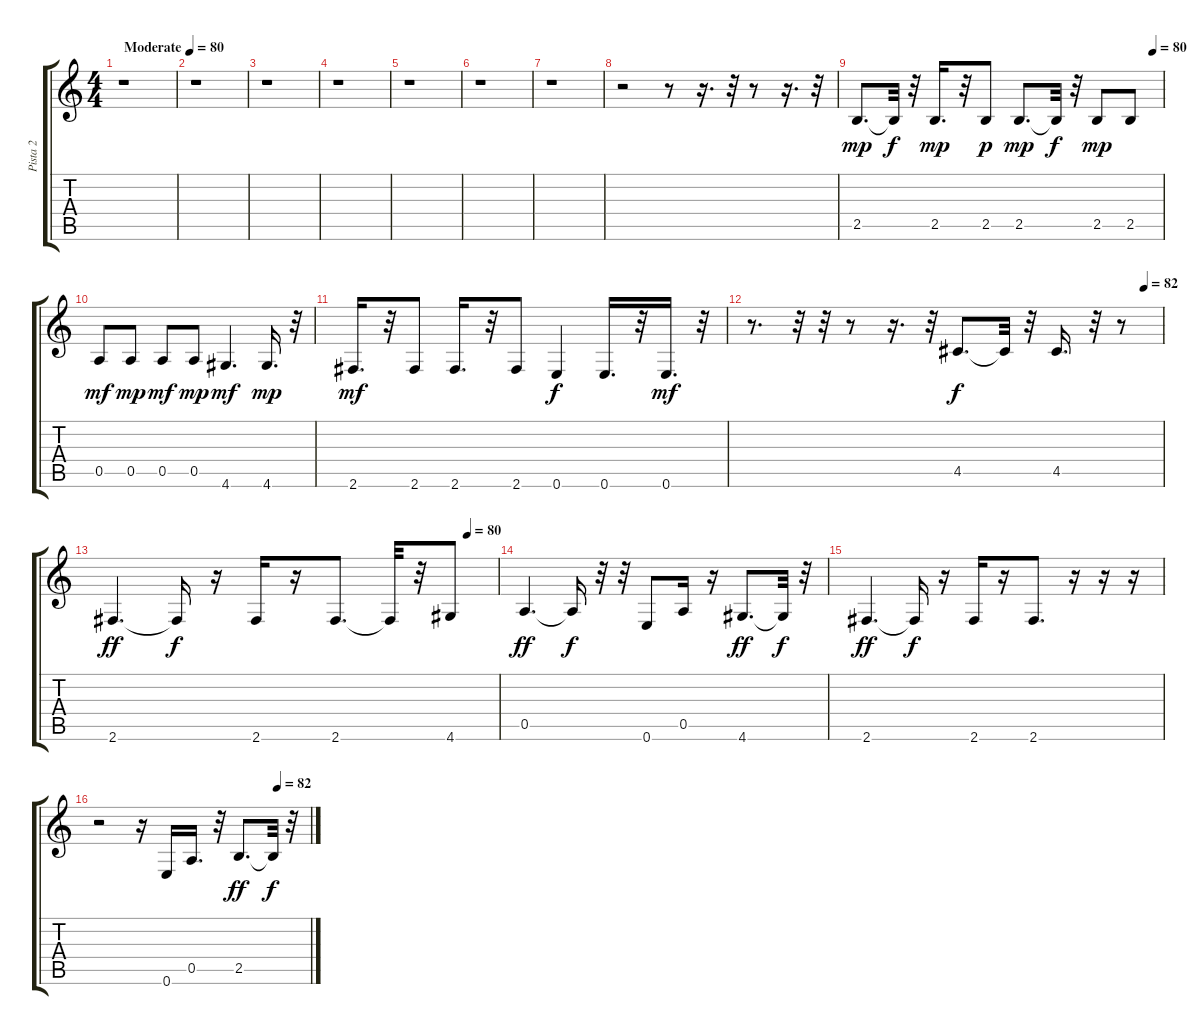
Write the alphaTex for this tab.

\track ("Pista 2" "Pista 2") {instrument electricbassfinger}
\staff {score tabs}
\tuning (E4 B3 G3 D3 A2 E2) {hide}
\ts (4 4)
\tempo (80 "Moderate")
\clef g2
\ks c
r.1{dy mp instrument electricbassfinger} |
r.1 |
r.1 |
r.1 |
r.1 |
r.1 |
r.1 |
r.2 r.8 r.16{d} r.32 r.8 r.16{d} r.32 |
\tempo (80 0.96875)
2.5.8{d} 2.5{t}.32{dy f} r.32 2.5.16{d dy mp} r.32 2.5.8{dy p} 2.5.8{d dy mp} 2.5{t}.32{dy f} r.32 2.5.8{dy mp} 2.5.8 |
0.5.8{dy mf} 0.5.8{dy mp} 0.5.8{dy mf} 0.5.8{dy mp} 4.6.4{d dy mf} 4.6.16{d dy mp} r.32 |
2.6.16{d dy mf} r.32 2.6.8 2.6.16{d} r.32 2.6.8 0.6.4{dy f} 0.6.16{d} r.32 0.6.16{d dy mf} r.32 |
\tempo (82 0.95625)
r.8{d} r.32 r.32 r.8 r.16{d} r.32 4.5.8{d dy f} 4.5{t}.32 r.32 4.5.16{d} r.32 r.8 |
\tempo (80 0.921875)
2.6.4{d dy ff} 2.6{t}.16{dy f} r.16 2.6.16 r.16 2.6.8{d} 2.6{t}.32 r.32 4.6.8 |
0.5.4{d dy ff} 0.5{t}.16{dy f} r.32 r.32 0.6.8 0.5.16 r.16 4.6.8{d dy ff} 4.6{t}.32{dy f} r.32 |
2.6.4{d dy ff} 2.6{t}.16{dy f} r.16 2.6.16 r.16 2.6.8{d} r.16 r.16 r.16 |
\tempo (82 0.846875)
r.2 r.16 0.6.16 0.5.16{d} r.32 2.5.8{d dy ff} 2.5{t}.32{dy f} r.32
